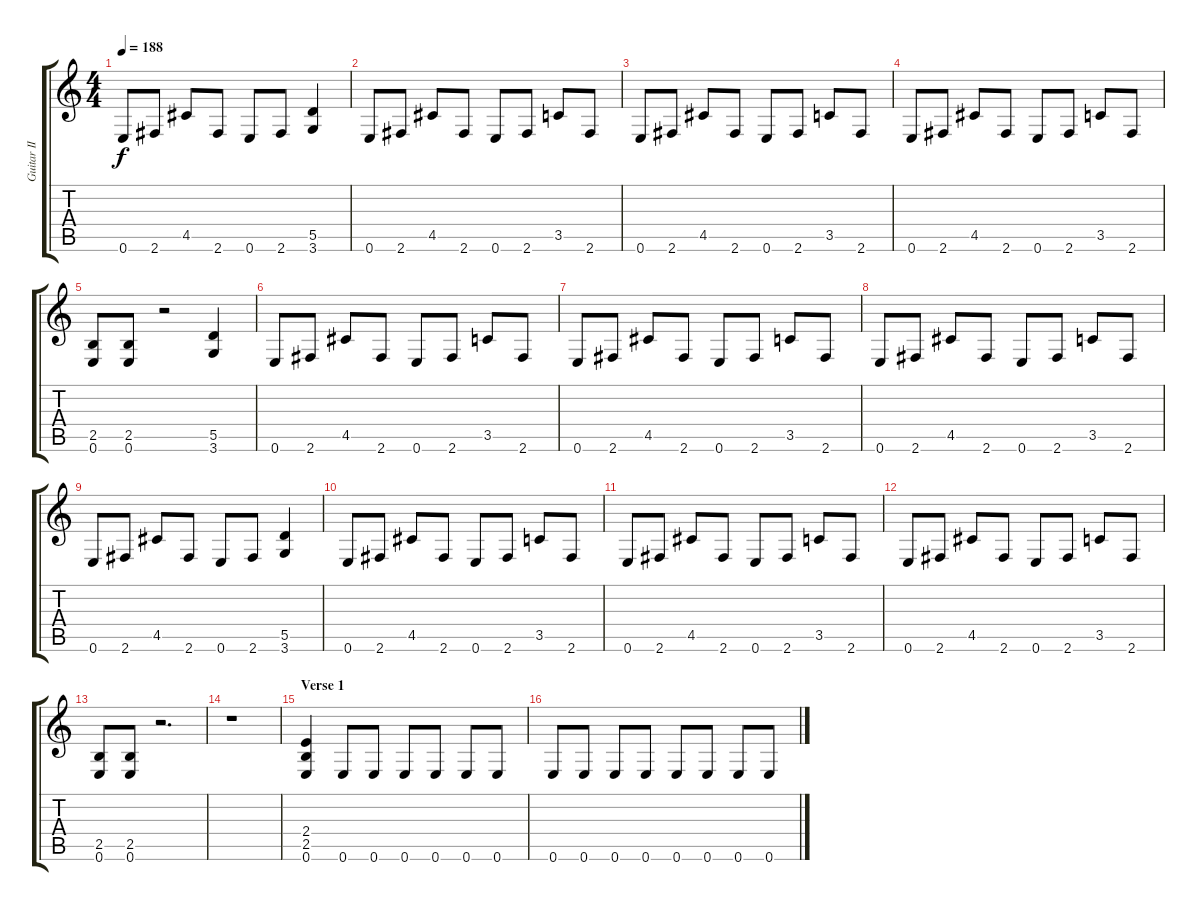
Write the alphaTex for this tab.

\track ("Guitar II - Rythm Guitar" "Guitar II ") {instrument distortionguitar}
\staff {score tabs}
\tuning (E4 B3 G3 D3 A2 E2) {hide}
\ts (4 4)
\tempo 188
\clef g2
\ks c
0.6.8{dy f} 2.6.8 4.5.8 2.6.8 0.6.8 2.6.8 (5.5 3.6).4 |
0.6.8 2.6.8 4.5.8 2.6.8 0.6.8 2.6.8 3.5.8 2.6.8 |
0.6.8 2.6.8 4.5.8 2.6.8 0.6.8 2.6.8 3.5.8 2.6.8 |
0.6.8 2.6.8 4.5.8 2.6.8 0.6.8 2.6.8 3.5.8 2.6.8 |
(2.5 0.6).8 (2.5 0.6).8 r.2 (5.5 3.6).4 |
0.6.8 2.6.8 4.5.8 2.6.8 0.6.8 2.6.8 3.5.8 2.6.8 |
0.6.8 2.6.8 4.5.8 2.6.8 0.6.8 2.6.8 3.5.8 2.6.8 |
0.6.8 2.6.8 4.5.8 2.6.8 0.6.8 2.6.8 3.5.8 2.6.8 |
0.6.8 2.6.8 4.5.8 2.6.8 0.6.8 2.6.8 (5.5 3.6).4 |
0.6.8 2.6.8 4.5.8 2.6.8 0.6.8 2.6.8 3.5.8 2.6.8 |
0.6.8 2.6.8 4.5.8 2.6.8 0.6.8 2.6.8 3.5.8 2.6.8 |
0.6.8 2.6.8 4.5.8 2.6.8 0.6.8 2.6.8 3.5.8 2.6.8 |
(2.5 0.6).8 (2.5 0.6).8 r.2{d} |
r.1 |
\section ("" "Verse 1")
(2.4 2.5 0.6).4 0.6.8 0.6.8 0.6.8 0.6.8 0.6.8 0.6.8 |
0.6.8 0.6.8 0.6.8 0.6.8 0.6.8 0.6.8 0.6.8 0.6.8
